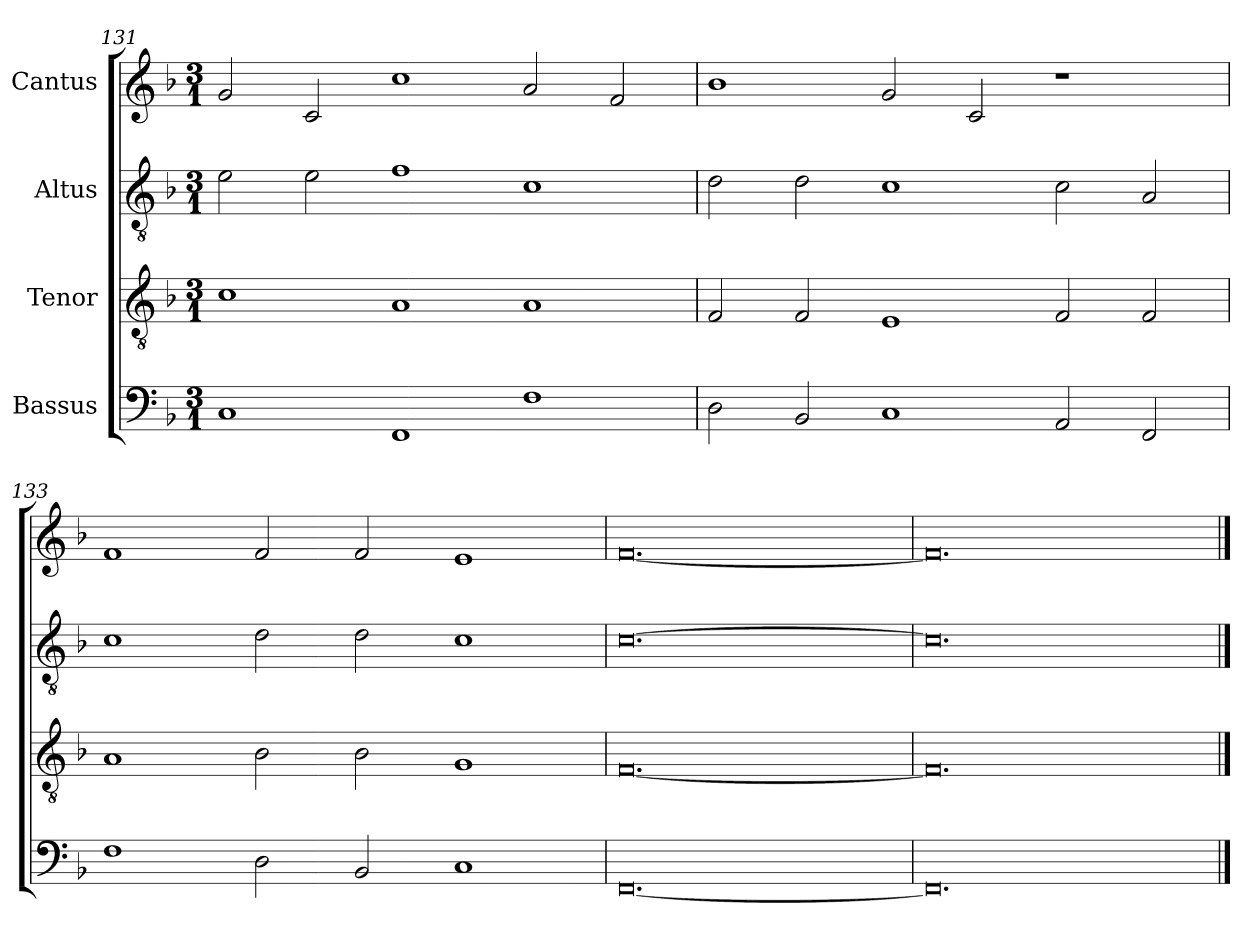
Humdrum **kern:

**kern	**kern	**kern	**kern
*part4	*part3	*part2	*part1
*staff4	*staff3	*staff2	*staff1
*I"Bassus	*I"Tenor	*I"Altus	*I"Cantus
!!LO:LB:g=z
*clefF4	*clefGv2	*clefGv2	*clefG2
*	*ITrd7c12	*ITrd7c12	*
*k[b-]	*k[b-]	*k[b-]	*k[b-]
*F:	*F:	*F:	*F:
*M3/1	*M3/1	*M3/1	*M3/1
=131	=131	=131	=131
1Ci	1Ci	2Ei\	2gi/
.	.	2Ei\	2ci/
1FFi	1AAi	1Fi	1cci
1Fi	1AAi	1Ci	2ai/
.	.	.	2fi/
=132	=132	=132	=132
2Di\	2FFi/	2Di\	1b-i
2BB-i/	2FFi/	2Di\	.
1Ci	1EEi	1Ci	2gi/
.	.	.	2ci/
2AAi/	2FFi/	2Ci\	1r
2FFi/	2FFi/	2AAi/	.
=133	=133	=133	=133
1Fi	1AAi	1Ci	1fi
2Di\	2BB-i\	2Di\	2fi/
2BB-i/	2BB-i\	2Di\	2fi/
1Ci	1GGi	1Ci	1ei
=134	=134	=134	=134
[<0.FFi	[<0.FFi	[>0.Ci	[<0.fi
=135	=135	=135	=135
0.FFi]	0.FFi]	0.Ci]	0.fi]
==	==	==	==
*-	*-	*-	*-
